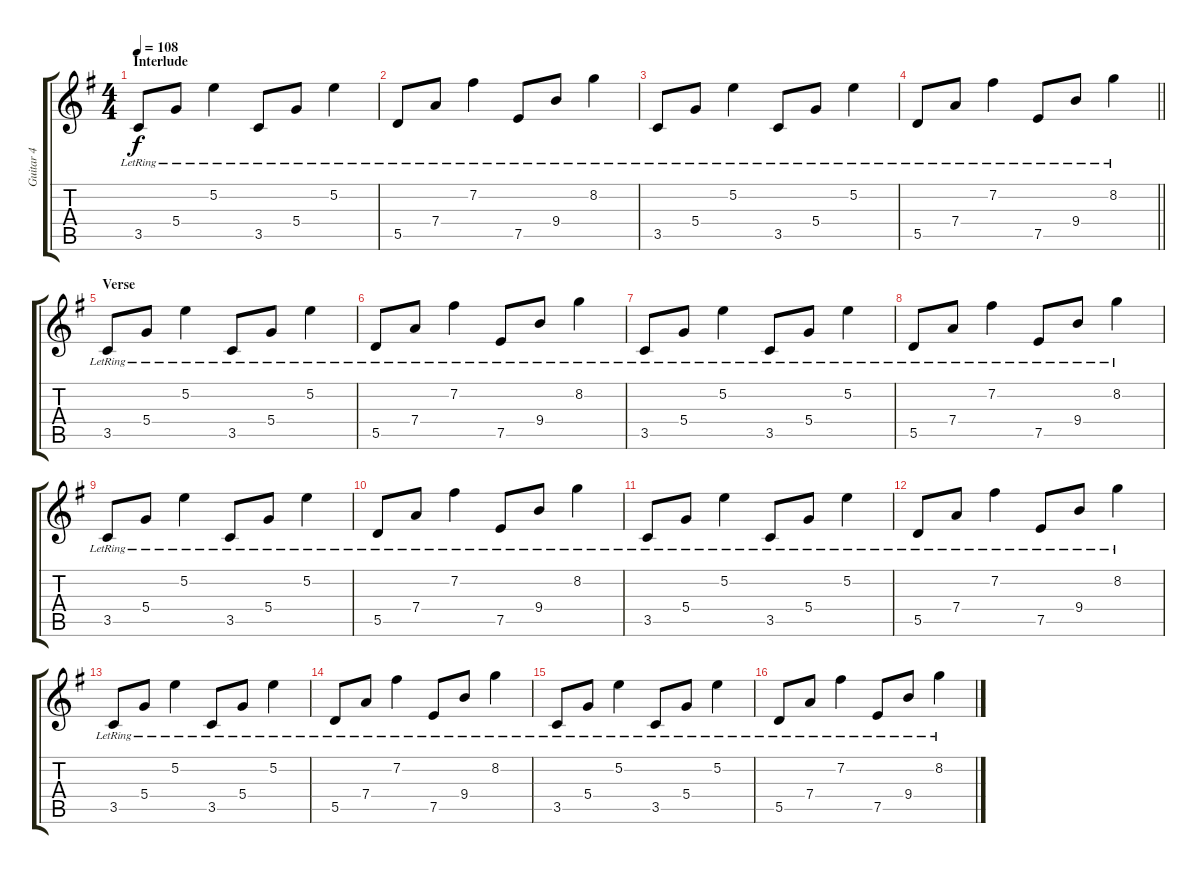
\track ("Guitar 4" "Guitar 4") {instrument electricguitarclean}
\staff {score tabs}
\tuning (E4 B3 G3 D3 A2 E2) {hide}
\ts (4 4)
\section ("" "Interlude")
\tempo 108
\clef g2
\ks g
3.5{lr}.8{dy f} 5.4{lr}.8 5.2{lr}.4 3.5{lr}.8 5.4{lr}.8 5.2{lr}.4 |
5.5{lr}.8 7.4{lr}.8 7.2{lr}.4 7.5{lr}.8 9.4{lr}.8 8.2{lr}.4 |
3.5{lr}.8 5.4{lr}.8 5.2{lr}.4 3.5{lr}.8 5.4{lr}.8 5.2{lr}.4 |
\barLineRight lightlight
5.5{lr}.8 7.4{lr}.8 7.2{lr}.4 7.5{lr}.8 9.4{lr}.8 8.2{lr}.4 |
\section ("" "Verse")
3.5{lr}.8 5.4{lr}.8 5.2{lr}.4 3.5{lr}.8 5.4{lr}.8 5.2{lr}.4 |
5.5{lr}.8 7.4{lr}.8 7.2{lr}.4 7.5{lr}.8 9.4{lr}.8 8.2{lr}.4 |
3.5{lr}.8 5.4{lr}.8 5.2{lr}.4 3.5{lr}.8 5.4{lr}.8 5.2{lr}.4 |
5.5{lr}.8 7.4{lr}.8 7.2{lr}.4 7.5{lr}.8 9.4{lr}.8 8.2{lr}.4 |
3.5{lr}.8 5.4{lr}.8 5.2{lr}.4 3.5{lr}.8 5.4{lr}.8 5.2{lr}.4 |
5.5{lr}.8 7.4{lr}.8 7.2{lr}.4 7.5{lr}.8 9.4{lr}.8 8.2{lr}.4 |
3.5{lr}.8 5.4{lr}.8 5.2{lr}.4 3.5{lr}.8 5.4{lr}.8 5.2{lr}.4 |
5.5{lr}.8 7.4{lr}.8 7.2{lr}.4 7.5{lr}.8 9.4{lr}.8 8.2{lr}.4 |
3.5{lr}.8 5.4{lr}.8 5.2{lr}.4 3.5{lr}.8 5.4{lr}.8 5.2{lr}.4 |
5.5{lr}.8 7.4{lr}.8 7.2{lr}.4 7.5{lr}.8 9.4{lr}.8 8.2{lr}.4 |
3.5{lr}.8 5.4{lr}.8 5.2{lr}.4 3.5{lr}.8 5.4{lr}.8 5.2{lr}.4 |
5.5{lr}.8 7.4{lr}.8 7.2{lr}.4 7.5{lr}.8 9.4{lr}.8 8.2{lr}.4
